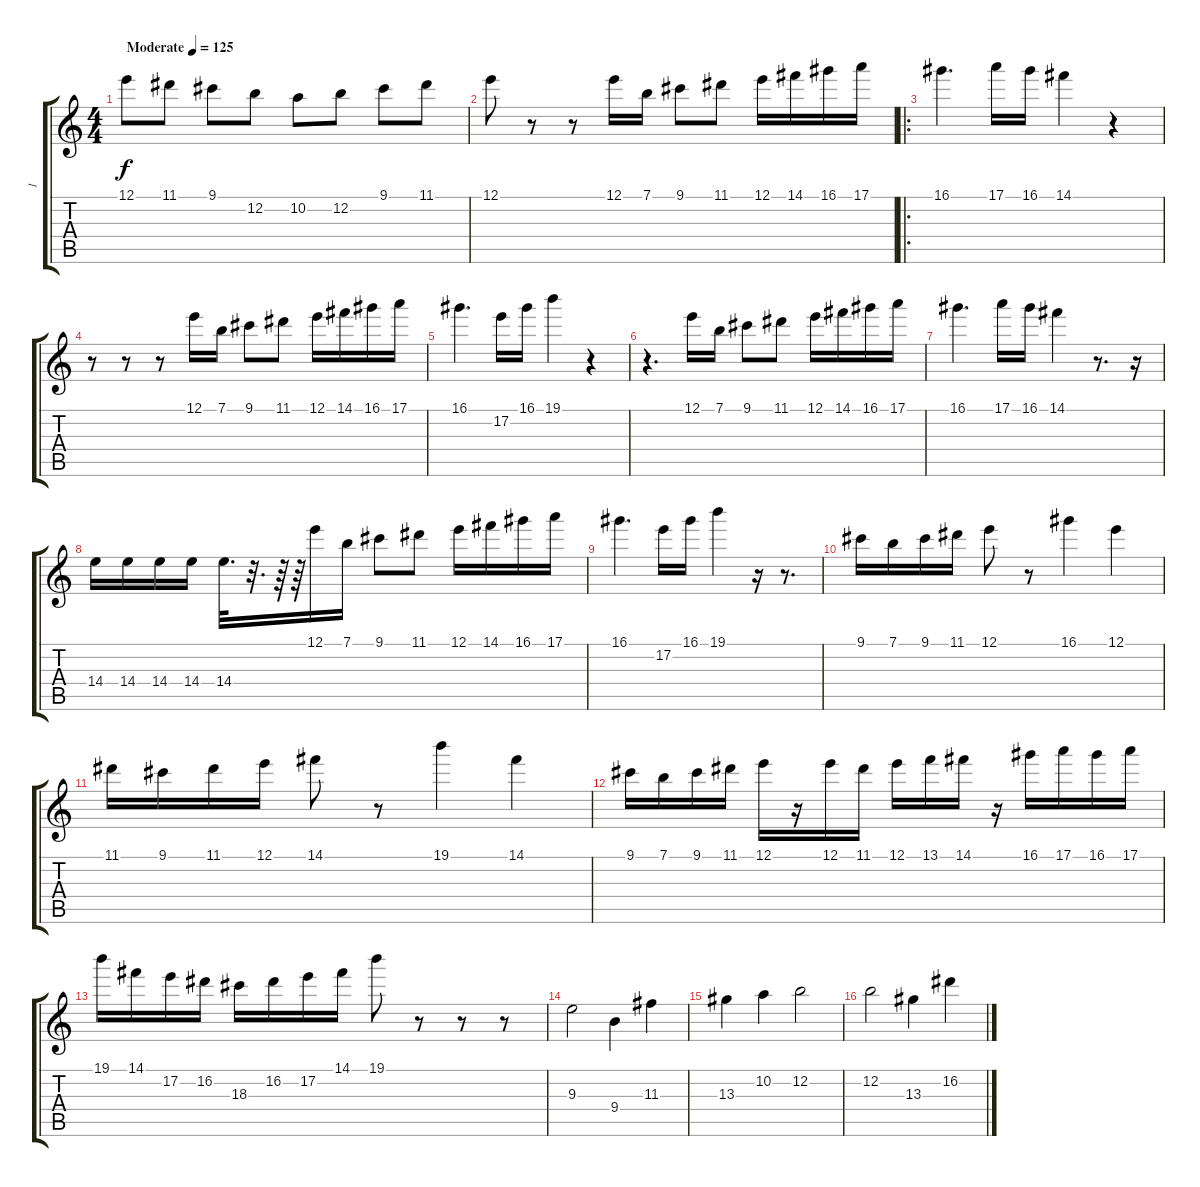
\track ("1" "1") {instrument acousticguitarsteel}
\staff {score tabs}
\tuning (E4 B3 G3 D3 A2 E2) {hide}
\ts (4 4)
\tempo (125 "Moderate")
\clef g2
\ks c
12.1.8{dy f instrument acousticguitarsteel} 11.1.8 9.1.8 12.2.8 10.2.8 12.2.8 9.1.8 11.1.8 |
12.1.8 r.8 r.8 12.1.16 7.1.16 9.1.8 11.1.8 12.1.16 14.1.16 16.1.16 17.1.16 |
\ro
16.1.4{d} 17.1.16 16.1.16 14.1.4 r.4 |
r.8 r.8 r.8 12.1.16 7.1.16 9.1.8 11.1.8 12.1.16 14.1.16 16.1.16 17.1.16 |
16.1.4{d} 17.2.16 16.1.16 19.1.4 r.4 |
r.4{d} 12.1.16 7.1.16 9.1.8 11.1.8 12.1.16 14.1.16 16.1.16 17.1.16 |
16.1.4{d} 17.1.16 16.1.16 14.1.4 r.8{d} r.16 |
14.4.16 14.4.16 14.4.16 14.4.16 14.4.32{d} r.32{d} r.64 r.64 12.1.16 7.1.16 9.1.8 11.1.8 12.1.16 14.1.16 16.1.16 17.1.16 |
16.1.4{d} 17.2.16 16.1.16 19.1.4 r.16 r.8{d} |
9.1.16 7.1.16 9.1.16 11.1.16 12.1.8 r.8 16.1.4 12.1.4 |
11.1.16 9.1.16 11.1.16 12.1.16 14.1.8 r.8 19.1.4 14.1.4 |
9.1.16 7.1.16 9.1.16 11.1.16 12.1.16 r.16 12.1.16 11.1.16 12.1.16 13.1.16 14.1.16 r.16 16.1.16 17.1.16 16.1.16 17.1.16 |
19.1.16 14.1.16 17.2.16 16.2.16 18.3.16 16.2.16 17.2.16 14.1.16 19.1.8 r.8 r.8 r.8 |
9.3.2 9.4.4 11.3.4 |
13.3.4 10.2.4 12.2.2 |
12.2.2 13.3.4 16.2.4
